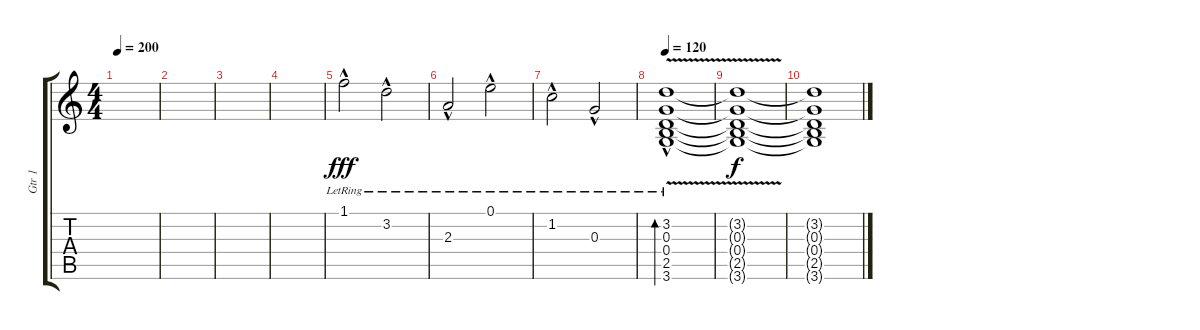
\track ("Gtr 1" "Gtr 1") {instrument electricguitarclean}
\staff {score tabs}
\tuning (E4 B3 G3 D3 A2 E2) {hide}
\ts (4 4)
\tempo 200
\clef g2
\ks c
|
|
|
|
1.1{hac lr}.2{dy fff instrument electricguitarclean} 3.2{hac lr}.2 |
2.3{hac lr}.2 0.1{hac lr}.2 |
1.2{hac lr}.2 0.3{hac lr}.2 |
\tempo 120
(3.2{hac lr} 0.3 0.4{v} 2.5 3.6).1{bd 480} |
(3.2{t} 0.3{t} 0.4{t} 2.5{t} 3.6{t}).1{dy f} |
(3.2{t} 0.3{t} 0.4{t} 2.5{t} 3.6{t}).1
